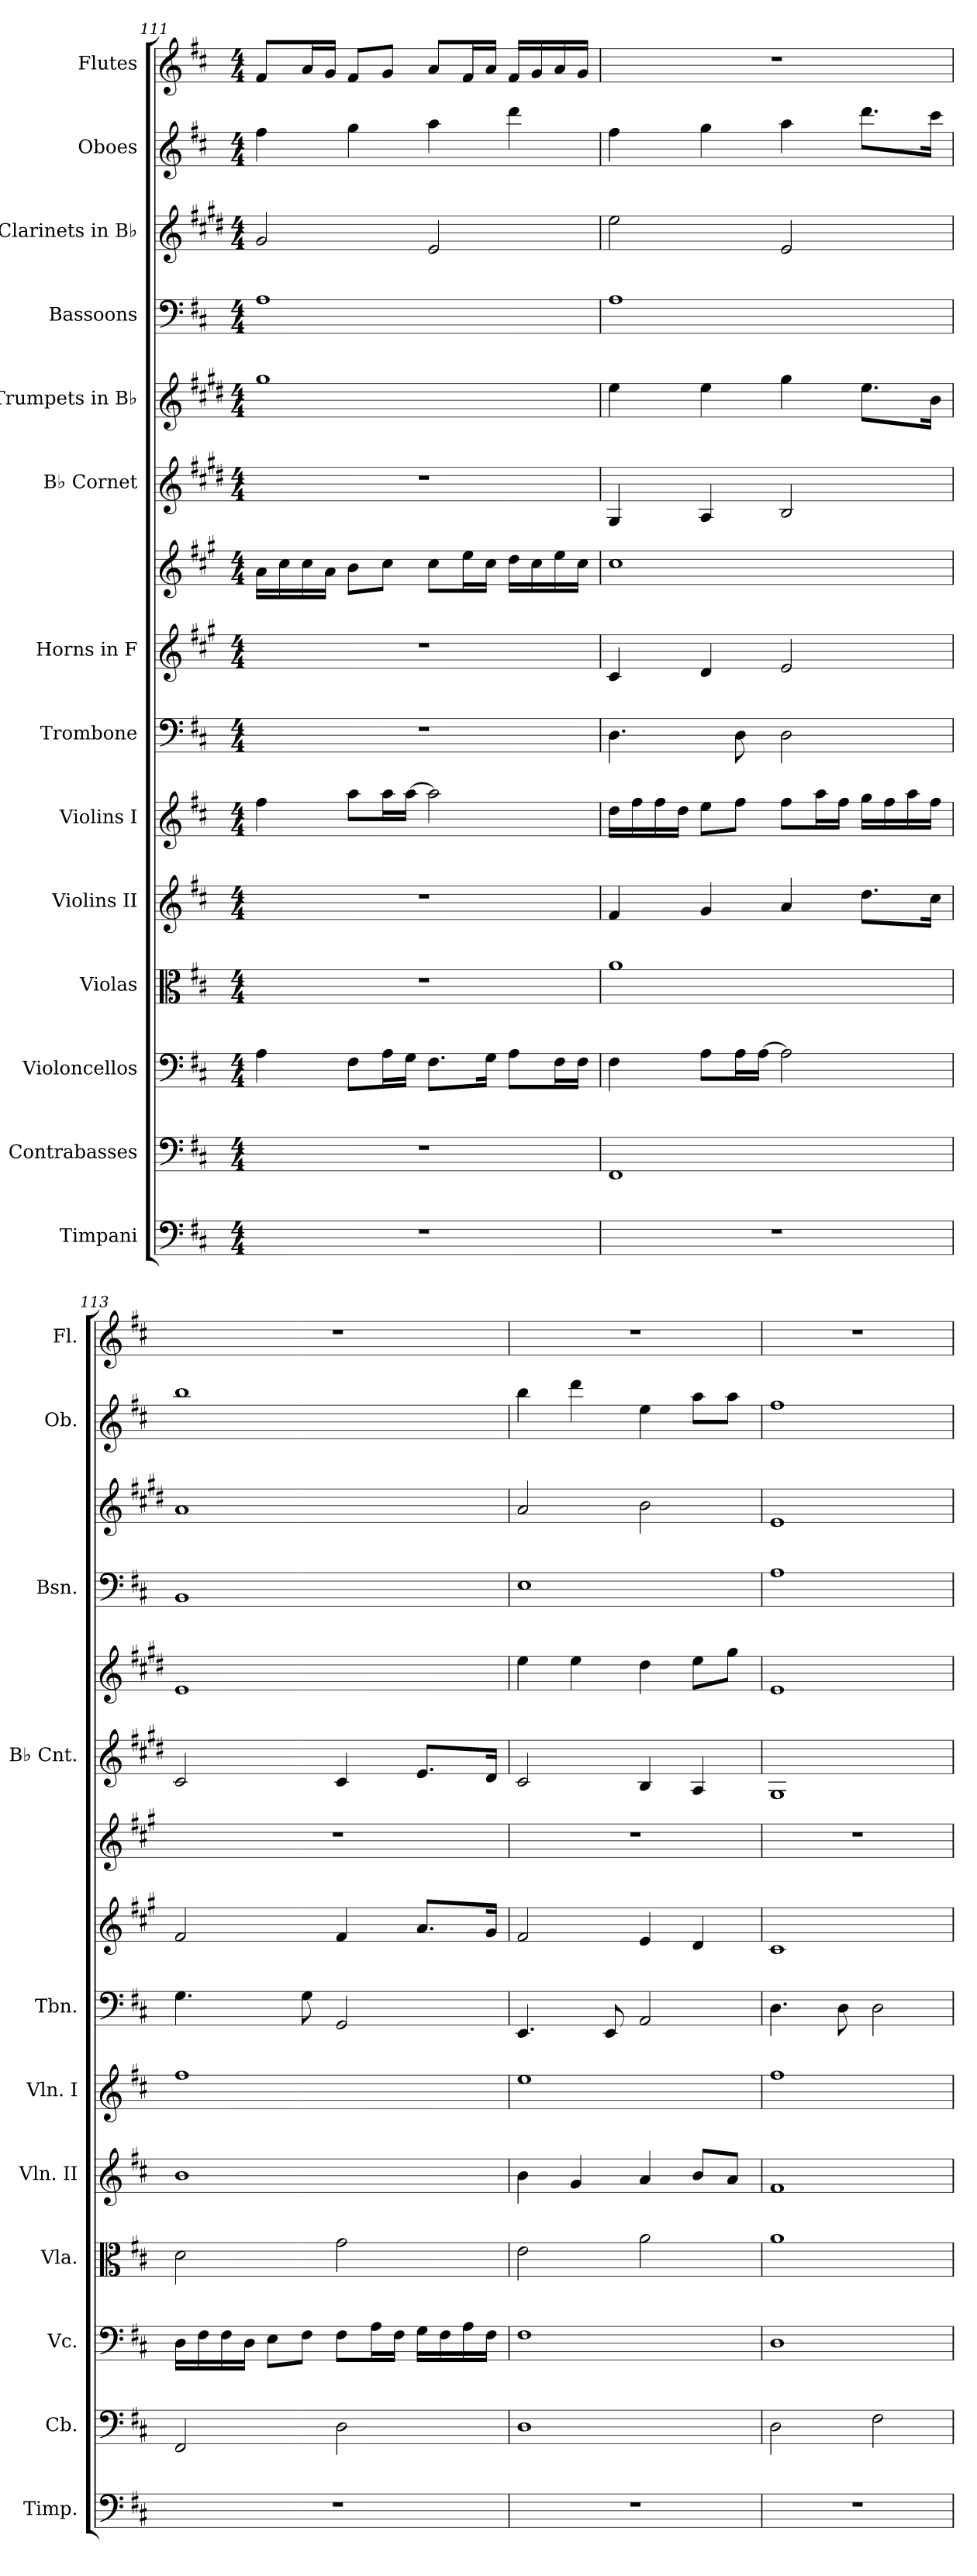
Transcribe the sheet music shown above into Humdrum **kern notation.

**kern	**kern	**kern	**kern	**kern	**kern	**kern	**kern	**kern	**kern	**kern	**kern	**kern	**kern	**kern
*part14	*part13	*part12	*part11	*part10	*part9	*part8	*part7	*part7	*part6	*part5	*part4	*part3	*part2	*part1
*staff15	*staff14	*staff13	*staff12	*staff11	*staff10	*staff9	*staff8	*staff7	*staff6	*staff5	*staff4	*staff3	*staff2	*staff1
*I"Timpani	*I"Contrabasses	*I"Violoncellos	*I"Violas	*I"Violins II	*I"Violins I	*I"Trombone	*I"Horns in F	*	*I"B♭ Cornet	*I"Trumpets in B♭	*I"Bassoons	*I"Clarinets in B♭	*I"Oboes	*I"Flutes
*I'Timp.	*I'Cb.	*I'Vc.	*I'Vla.	*I'Vln. II	*I'Vln. I	*I'Tbn.	*	*	*I'B♭ Cnt.	*	*I'Bsn.	*	*I'Ob.	*I'Fl.
*clefF4	*clefF4	*clefF4	*clefC3	*clefG2	*clefG2	*clefF4	*clefG2	*clefG2	*clefG2	*clefG2	*clefF4	*clefG2	*clefG2	*clefG2
*	*ITrd7c12	*	*	*	*	*	*ITrd4c7	*ITrd4c7	*ITrd1c2	*ITrd1c2	*	*ITrd1c2	*	*
*k[f#c#]	*k[f#c#]	*k[f#c#]	*k[f#c#]	*k[f#c#]	*k[f#c#]	*k[f#c#]	*k[f#c#]	*k[f#c#]	*k[f#c#]	*k[f#c#]	*k[f#c#]	*k[f#c#]	*k[f#c#]	*k[f#c#]
*M4/4	*M4/4	*M4/4	*M4/4	*M4/4	*M4/4	*M4/4	*M4/4	*M4/4	*M4/4	*M4/4	*M4/4	*M4/4	*M4/4	*M4/4
=111	=111	=111	=111	=111	=111	=111	=111	=111	=111	=111	=111	=111	=111	=111
1r	1r	4A\	1r	1r	4ff#\	1r	1r	16d\LL	1r	1ff#	1A	2f#/	4ff#\	8f#/L
.	.	.	.	.	.	.	.	16f#\	.	.	.	.	.	.
.	.	.	.	.	.	.	.	16f#\	.	.	.	.	.	16a/L
.	.	.	.	.	.	.	.	16d\JJ	.	.	.	.	.	16g/JJ
.	.	8F#\L	.	.	8aa\L	.	.	8e\L	.	.	.	.	4gg\	8f#/L
.	.	16A\L	.	.	16aa\L	.	.	8f#\J	.	.	.	.	.	8g/J
.	.	16G\JJ	.	.	[16aa\JJ	.	.	.	.	.	.	.	.	.
.	.	8.F#\L	.	.	2aa\]	.	.	8f#\L	.	.	.	2d/	4aa\	8a/L
.	.	.	.	.	.	.	.	16a\L	.	.	.	.	.	16f#/L
.	.	16G\Jk	.	.	.	.	.	16f#\JJ	.	.	.	.	.	16a/JJ
.	.	8A\L	.	.	.	.	.	16g\LL	.	.	.	.	4ddd\	16f#/LL
.	.	.	.	.	.	.	.	16f#\	.	.	.	.	.	16g/
.	.	16F#\L	.	.	.	.	.	16a\	.	.	.	.	.	16a/
.	.	16F#\JJ	.	.	.	.	.	16f#\JJ	.	.	.	.	.	16g/JJ
!!LO:PB:g=z
=112	=112	=112	=112	=112	=112	=112	=112	=112	=112	=112	=112	=112	=112	=112
1r	1FFF#	4F#\	1a	4f#/	16dd\LL	4.D\	4F#/	1f#	4F#/	4dd\	1A	2dd\	4ff#\	1r
.	.	.	.	.	16ff#\	.	.	.	.	.	.	.	.	.
.	.	.	.	.	16ff#\	.	.	.	.	.	.	.	.	.
.	.	.	.	.	16dd\JJ	.	.	.	.	.	.	.	.	.
.	.	8A\L	.	4g/	8ee\L	.	4G/	.	4G/	4dd\	.	.	4gg\	.
.	.	16A\L	.	.	8ff#\J	8D\	.	.	.	.	.	.	.	.
.	.	[16A\JJ	.	.	.	.	.	.	.	.	.	.	.	.
.	.	2A\]	.	4a/	8ff#\L	2D\	2A/	.	2A/	4ff#\	.	2d/	4aa\	.
.	.	.	.	.	16aa\L	.	.	.	.	.	.	.	.	.
.	.	.	.	.	16ff#\JJ	.	.	.	.	.	.	.	.	.
.	.	.	.	8.dd\L	16gg\LL	.	.	.	.	8.dd\L	.	.	8.ddd\L	.
.	.	.	.	.	16ff#\	.	.	.	.	.	.	.	.	.
.	.	.	.	.	16aa\	.	.	.	.	.	.	.	.	.
.	.	.	.	16cc#\Jk	16ff#\JJ	.	.	.	.	16a\Jk	.	.	16ccc#\Jk	.
=113	=113	=113	=113	=113	=113	=113	=113	=113	=113	=113	=113	=113	=113	=113
1r	2FFF#/	16D\LL	2d\	1b	1ff#	4.G\	2B/	1r	2B/	1d	1BB	1g	1bb	1r
.	.	16F#\	.	.	.	.	.	.	.	.	.	.	.	.
.	.	16F#\	.	.	.	.	.	.	.	.	.	.	.	.
.	.	16D\JJ	.	.	.	.	.	.	.	.	.	.	.	.
.	.	8E\L	.	.	.	.	.	.	.	.	.	.	.	.
.	.	8F#\J	.	.	.	8G\	.	.	.	.	.	.	.	.
.	2DD\	8F#\L	2g\	.	.	2GG/	4B/	.	4B/	.	.	.	.	.
.	.	16A\L	.	.	.	.	.	.	.	.	.	.	.	.
.	.	16F#\JJ	.	.	.	.	.	.	.	.	.	.	.	.
.	.	16G\LL	.	.	.	.	8.d/L	.	8.d/L	.	.	.	.	.
.	.	16F#\	.	.	.	.	.	.	.	.	.	.	.	.
.	.	16A\	.	.	.	.	.	.	.	.	.	.	.	.
.	.	16F#\JJ	.	.	.	.	16c#/Jk	.	16c#/Jk	.	.	.	.	.
=114	=114	=114	=114	=114	=114	=114	=114	=114	=114	=114	=114	=114	=114	=114
1r	1DD	1F#	2e\	4b\	1ee	4.EE/	2B/	1r	2B/	4dd\	1E	2g/	4bb\	1r
.	.	.	.	4g/	.	.	.	.	.	4dd\	.	.	4ddd\	.
.	.	.	.	.	.	8EE/	.	.	.	.	.	.	.	.
.	.	.	2a\	4a/	.	2AA/	4A/	.	4A/	4cc#\	.	2a\	4ee\	.
.	.	.	.	8b/L	.	.	4G/	.	4G/	8dd\L	.	.	8aa\L	.
.	.	.	.	8a/J	.	.	.	.	.	8ff#\J	.	.	8aa\J	.
=115	=115	=115	=115	=115	=115	=115	=115	=115	=115	=115	=115	=115	=115	=115
1r	2DD\	1D	1a	1f#	1ff#	4.D\	1F#	1r	1F#	1d	1A	1d	1ff#	1r
.	.	.	.	.	.	8D\	.	.	.	.	.	.	.	.
.	2FF#\	.	.	.	.	2D\	.	.	.	.	.	.	.	.
=	=	=	=	=	=	=	=	=	=	=	=	=	=	=
*-	*-	*-	*-	*-	*-	*-	*-	*-	*-	*-	*-	*-	*-	*-
